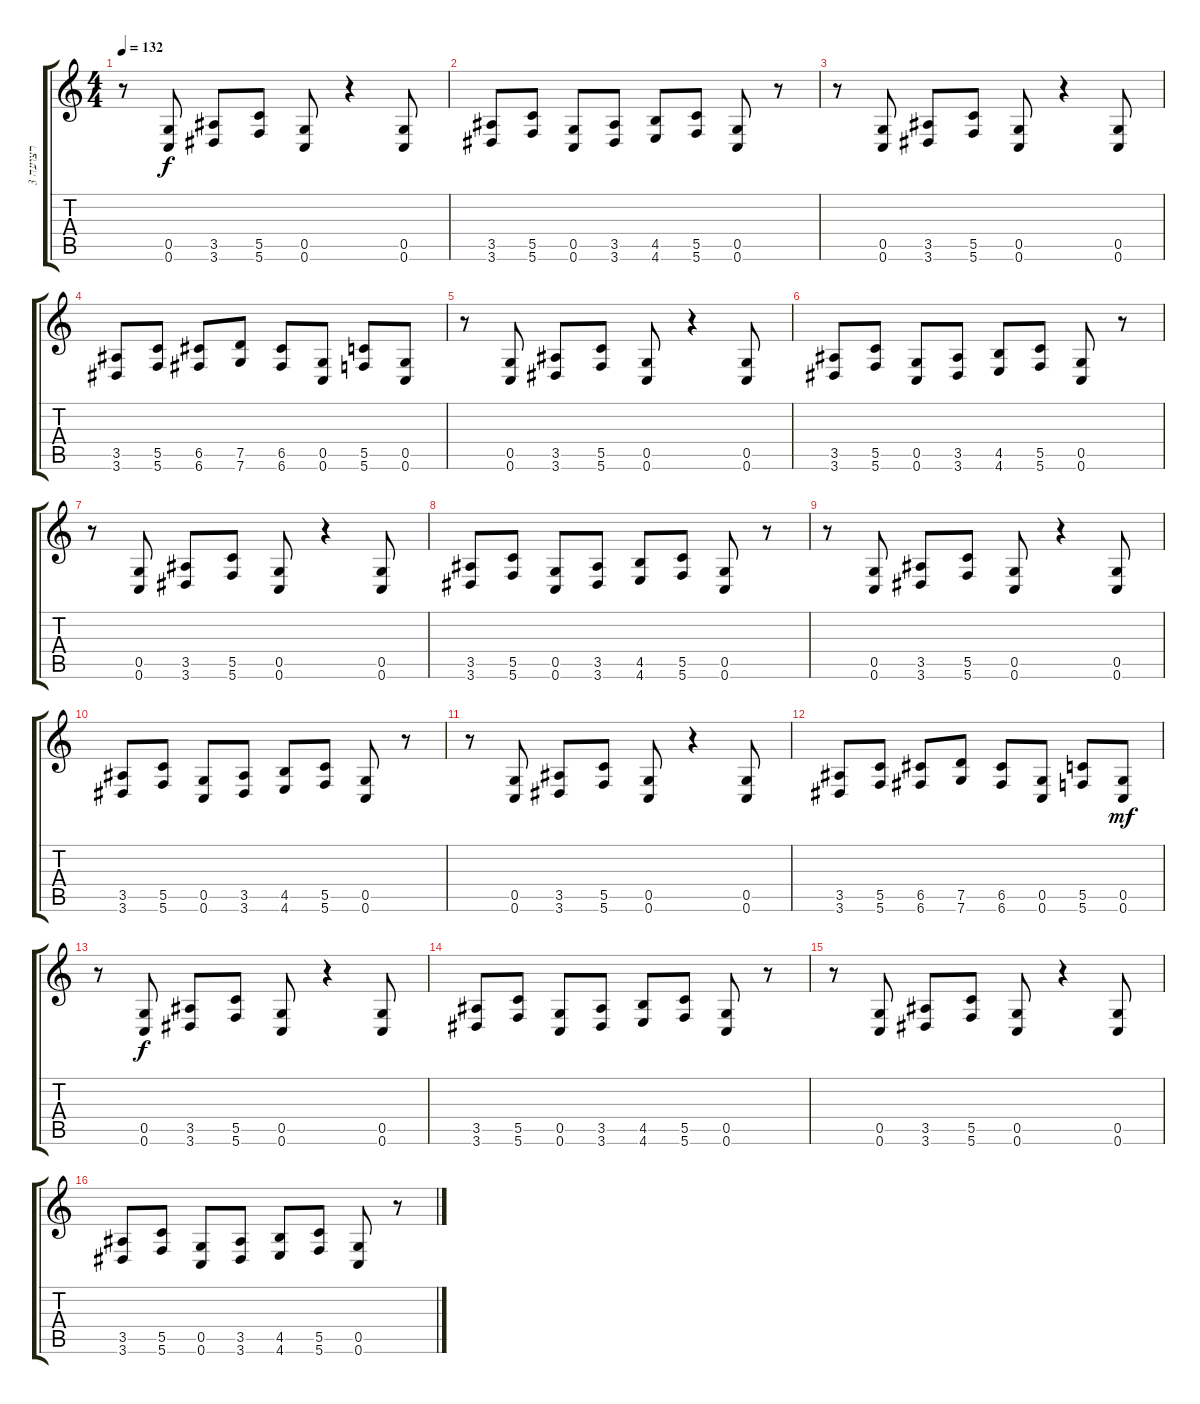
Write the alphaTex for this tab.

\track ("רצועה 3" "רצועה 3") {instrument distortionguitar}
\staff {score tabs}
\tuning (D4 A3 F3 C3 G2 C2) {hide}
\ts (4 4)
\tempo 132
\clef g2
\ks c
r.8{dy f} (0.5 0.6).8 (3.5 3.6).8 (5.5 5.6).8 (0.5 0.6).8 r.4 (0.5 0.6).8 |
(3.5 3.6).8 (5.5 5.6).8 (0.5 0.6).8 (3.5 3.6).8 (4.5 4.6).8 (5.5 5.6).8 (0.5 0.6).8 r.8 |
r.8 (0.5 0.6).8 (3.5 3.6).8 (5.5 5.6).8 (0.5 0.6).8 r.4 (0.5 0.6).8 |
(3.5 3.6).8 (5.5 5.6).8 (6.5 6.6).8 (7.5 7.6).8 (6.5 6.6).8 (0.5 0.6).8 (5.5 5.6).8 (0.5 0.6).8 |
r.8 (0.5 0.6).8 (3.5 3.6).8 (5.5 5.6).8 (0.5 0.6).8 r.4 (0.5 0.6).8 |
(3.5 3.6).8 (5.5 5.6).8 (0.5 0.6).8 (3.5 3.6).8 (4.5 4.6).8 (5.5 5.6).8 (0.5 0.6).8 r.8 |
r.8 (0.5 0.6).8 (3.5 3.6).8 (5.5 5.6).8 (0.5 0.6).8 r.4 (0.5 0.6).8 |
(3.5 3.6).8 (5.5 5.6).8 (0.5 0.6).8 (3.5 3.6).8 (4.5 4.6).8 (5.5 5.6).8 (0.5 0.6).8 r.8 |
r.8 (0.5 0.6).8 (3.5 3.6).8 (5.5 5.6).8 (0.5 0.6).8 r.4 (0.5 0.6).8 |
(3.5 3.6).8 (5.5 5.6).8 (0.5 0.6).8 (3.5 3.6).8 (4.5 4.6).8 (5.5 5.6).8 (0.5 0.6).8 r.8 |
r.8 (0.5 0.6).8 (3.5 3.6).8 (5.5 5.6).8 (0.5 0.6).8 r.4 (0.5 0.6).8 |
(3.5 3.6).8{volume 12} (5.5 5.6).8 (6.5 6.6).8 (7.5 7.6).8 (6.5 6.6).8 (0.5 0.6).8 (5.5 5.6).8 (0.5 0.6).8{dy mf} |
r.8 (0.5 0.6).8{dy f} (3.5 3.6).8 (5.5 5.6).8 (0.5 0.6).8 r.4 (0.5 0.6).8 |
(3.5 3.6).8{volume 12} (5.5 5.6).8 (0.5 0.6).8 (3.5 3.6).8 (4.5 4.6).8 (5.5 5.6).8 (0.5 0.6).8 r.8 |
r.8{volume 10} (0.5 0.6).8 (3.5 3.6).8 (5.5 5.6).8 (0.5 0.6).8 r.4 (0.5 0.6).8 |
(3.5 3.6).8{volume 6} (5.5 5.6).8 (0.5 0.6).8 (3.5 3.6).8 (4.5 4.6).8 (5.5 5.6).8 (0.5 0.6).8 r.8
